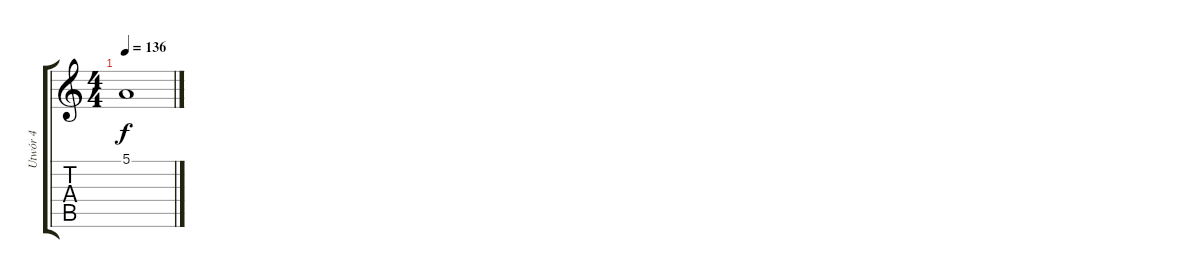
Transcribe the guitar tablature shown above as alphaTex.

\track ("Utwór 4" "Utwór 4") {instrument harmonica}
\staff {score tabs}
\tuning (E4 B3 G3 D3 A2 E2) {hide}
\ts (4 4)
\tempo 136
\clef g2
\ks c
5.1.1{dy f}
